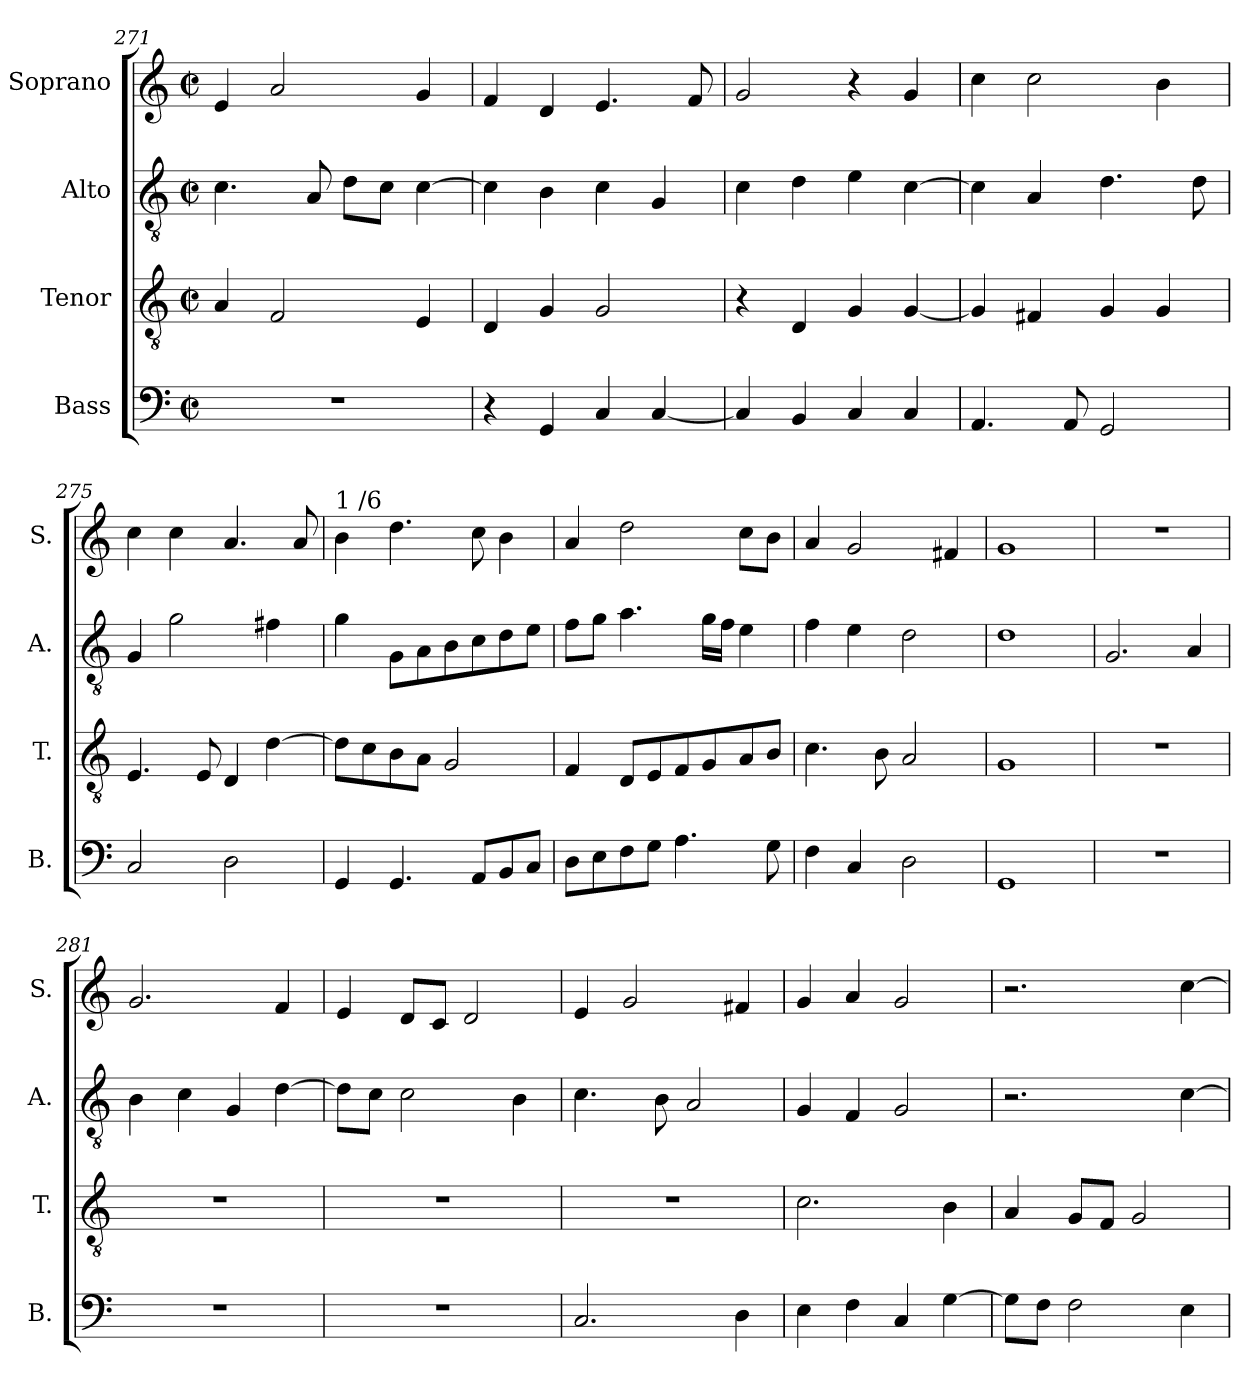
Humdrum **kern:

**kern	**kern	**kern	**kern
*part4	*part3	*part2	*part1
*staff4	*staff3	*staff2	*staff1
*I"Bass	*I"Tenor	*I"Alto	*I"Soprano
*I'B.	*I'T.	*I'A.	*I'S.
*clefF4	*clefGv2	*clefGv2	*clefG2
*k[]	*k[]	*k[]	*k[]
*C:	*C:	*C:	*C:
*M2/2	*M2/2	*M2/2	*M2/2
*met(c|)	*met(c|)	*met(c|)	*met(c|)
=271	=271	=271	=271
1r	4A/	4.c\	4e/
.	2F/	.	2a/
.	.	8A/	.
.	.	8d\L	.
.	.	8c\J	.
.	4E/	[>4c\	4g/
!!LO:PB:g=z
=272	=272	=272	=272
4r	4D/	4c\]	4f/
4GG/	4G/	4B\	4d/
4C/	2G/	4c\	4.e/
[<4C/	.	4G/	.
.	.	.	8f/
=273	=273	=273	=273
4C/]	4r	4c\	2g/
4BB/	4D/	4d\	.
4C/	4G/	4e\	4r
4C/	[<4G/	[>4c\	4g/
=274	=274	=274	=274
4.AA/	4G/]	4c\]	4cc\
.	4F#X/	4A/	2cc\
8AA/	.	.	.
2GG/	4G/	4.d\	.
.	4G/	.	4b\
.	.	8d\	.
=275	=275	=275	=275
2C/	4.E/	4G/	4cc\
.	.	2g\	4cc\
.	8E/	.	.
2D\	4D/	.	4.a/
.	[<4d\	4f#X\	.
.	.	.	8a/
!!LO:LB:g=z
=276	=276	=276	=276
!	!	!	!LO:TX:a:t=1 /6
4GG/	8d\L]	4g\	4b\
.	8c\	.	.
4.GG/	8B\	8G\L	4.dd\
.	8A\J	8A\	.
.	2G/	8B\	.
8AA/L	.	8c\	8cc\
8BB/	.	8d\	4b\
8C/J	.	8e\J	.
=277	=277	=277	=277
8D\L	4F/	8f\L	4a/
8E\	.	8g\J	.
8F\	8D/L	4.a\	2dd\
8G\J	8E/	.	.
4.A\	8F/	.	.
.	8G/	16g\LL	.
.	.	16f\JJ	.
.	8A/	4e\	8cc\L
8G\	8B/J	.	8b\J
=278	=278	=278	=278
4F\	4.c\	4f\	4a/
4C/	.	4e\	2g/
.	8B\	.	.
2D\	2A/	2d\	.
.	.	.	4f#X/
=279	=279	=279	=279
1GG	1G	1d	1g
!!LO:PB:g=z
=280!	=280!	=280!	=280!
1r	1r	2.G/	1r
.	.	4A/	.
=281	=281	=281	=281
1r	1r	4B\	2.g/
.	.	4c\	.
.	.	4G/	.
.	.	[>4d\	4f/
=282	=282	=282	=282
1r	1r	8d\L]	4e/
.	.	8c\J	.
.	.	2c\	8d/L
.	.	.	8c/J
.	.	.	2d/
.	.	4B\	.
=283	=283	=283	=283
2.C/	1r	4.c\	4e/
.	.	.	2g/
.	.	8B\	.
.	.	2A/	.
4D\	.	.	4f#X/
=284	=284	=284	=284
4E\	2.c\	4G/	4g/
4F\	.	4F/	4a/
4C/	.	2G/	2g/
[<4G\	4B\	.	.
!!LO:LB:g=z
=285	=285	=285	=285
8G\L]	4A/	2.r	2.r
8F\J	.	.	.
2F\	8G/L	.	.
.	8F/J	.	.
.	2G/	.	.
4E\	.	[>4c\	[>4cc\
=	=	=	=
*-	*-	*-	*-
